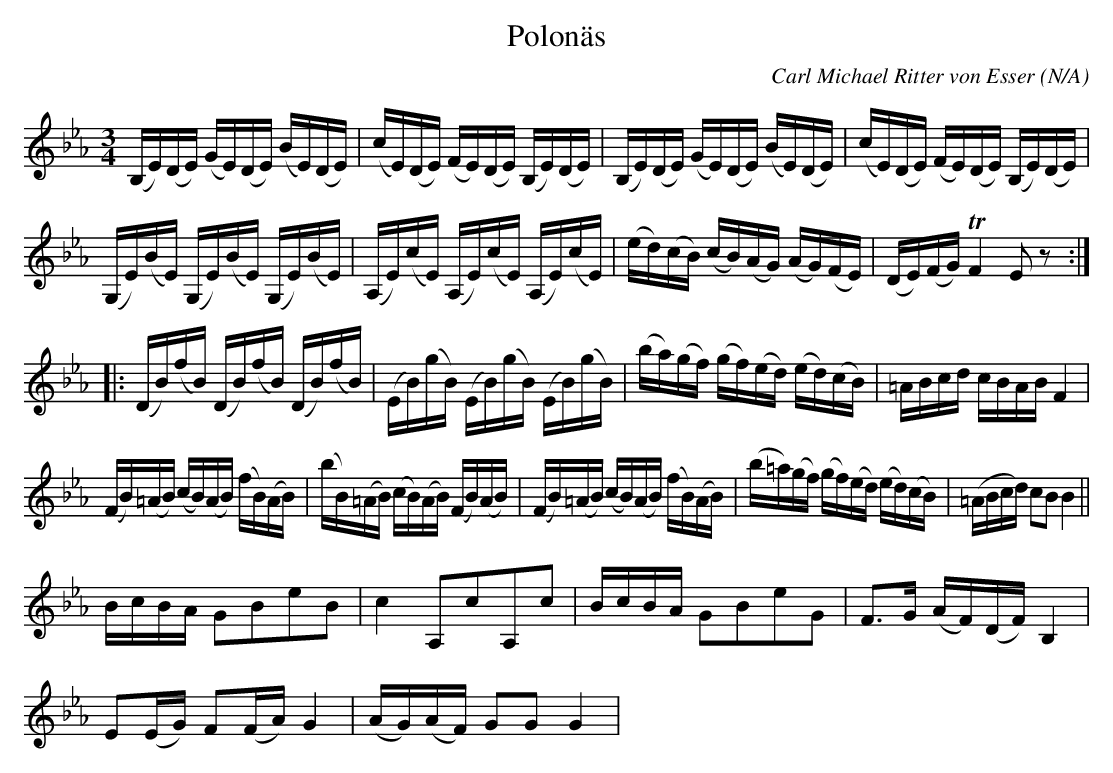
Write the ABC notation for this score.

X:1
T:Polonäs
C:Carl Michael Ritter von Esser
O:N/A
M:3/4
L:1/16
K:Eb
 (B,E)(DE) (GE)(DE) (BE)(DE) |(cE)(DE) (FE)(DE) (B,E)(DE) | (B,E)(DE) (GE)(DE) (BE)(DE) |(cE)(DE) (FE)(DE) (B,E)(DE)|
(G,E)(BE) (G,E)(BE) (G,E)(BE)| (A,E)(cE) (A,E)(cE) (A,E)(cE)| (ed)(cB) (cB)(AG) (AG)(FE)| (DE)(FG)TF4 E2z2  :|
|:(DB)(fB) (DB)(fB) (DB)(fB)| (EB)(gB) (EB)(gB) (EB)(gB)|(ba)(gf) (gf)(ed) (ed)(cB)| =ABcd cBAB F4|
(FB)(=AB) (cB)(AB) (fB)(AB)| (bB)(=AB) (cB)(AB) (FB)(AB)| (FB)(=AB) (cB)(AB) (fB)(AB)| (b=a)(gf) (gf)(ed) (ed)(cB)| (=ABcd) c2B2B4||
BcBA G2B2e2B2| c4 A,2c2A,2c2| BcBA G2B2e2G2| F3G (AF)(DF) B,4|
E2(EG) F2(FA) G4| (AG)(AF) G2G2 G4 |
